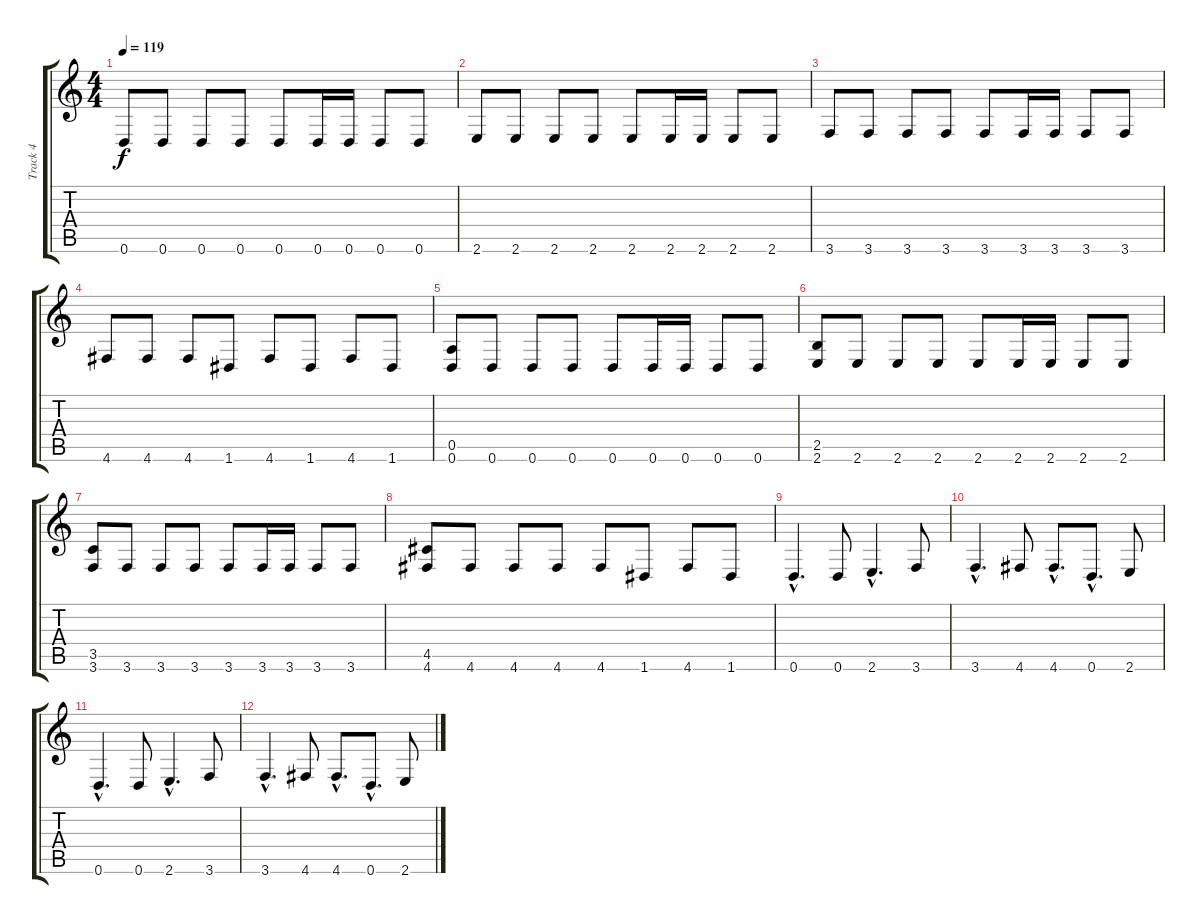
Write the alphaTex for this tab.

\track ("Track 4" "Track 4") {instrument distortionguitar}
\staff {score tabs}
\tuning (E4 B3 G3 D3 A2 D2) {hide}
\ts (4 4)
\tempo 119
\clef g2
\ks c
0.6.8{dy f} 0.6.8 0.6.8 0.6.8 0.6.8 0.6.16 0.6.16 0.6.8 0.6.8 |
2.6.8 2.6.8 2.6.8 2.6.8 2.6.8 2.6.16 2.6.16 2.6.8 2.6.8 |
3.6.8 3.6.8 3.6.8 3.6.8 3.6.8 3.6.16 3.6.16 3.6.8 3.6.8 |
4.6.8 4.6.8 4.6.8 1.6.8 4.6.8 1.6.8 4.6.8 1.6.8 |
(0.5 0.6).8 0.6.8 0.6.8 0.6.8 0.6.8 0.6.16 0.6.16 0.6.8 0.6.8 |
(2.5 2.6).8 2.6.8 2.6.8 2.6.8 2.6.8 2.6.16 2.6.16 2.6.8 2.6.8 |
(3.5 3.6).8 3.6.8 3.6.8 3.6.8 3.6.8 3.6.16 3.6.16 3.6.8 3.6.8 |
(4.5 4.6).8 4.6.8 4.6.8 4.6.8 4.6.8 1.6.8 4.6.8 1.6.8 |
0.6{hac}.4{d} 0.6.8 2.6{hac}.4{d} 3.6.8 |
3.6{hac}.4{d} 4.6.8 4.6{hac}.8{d} 0.6{hac}.8{d} 2.6.8 |
0.6{hac}.4{d} 0.6.8 2.6{hac}.4{d} 3.6.8 |
3.6{hac}.4{d} 4.6.8 4.6{hac}.8{d} 0.6{hac}.8{d} 2.6.8
